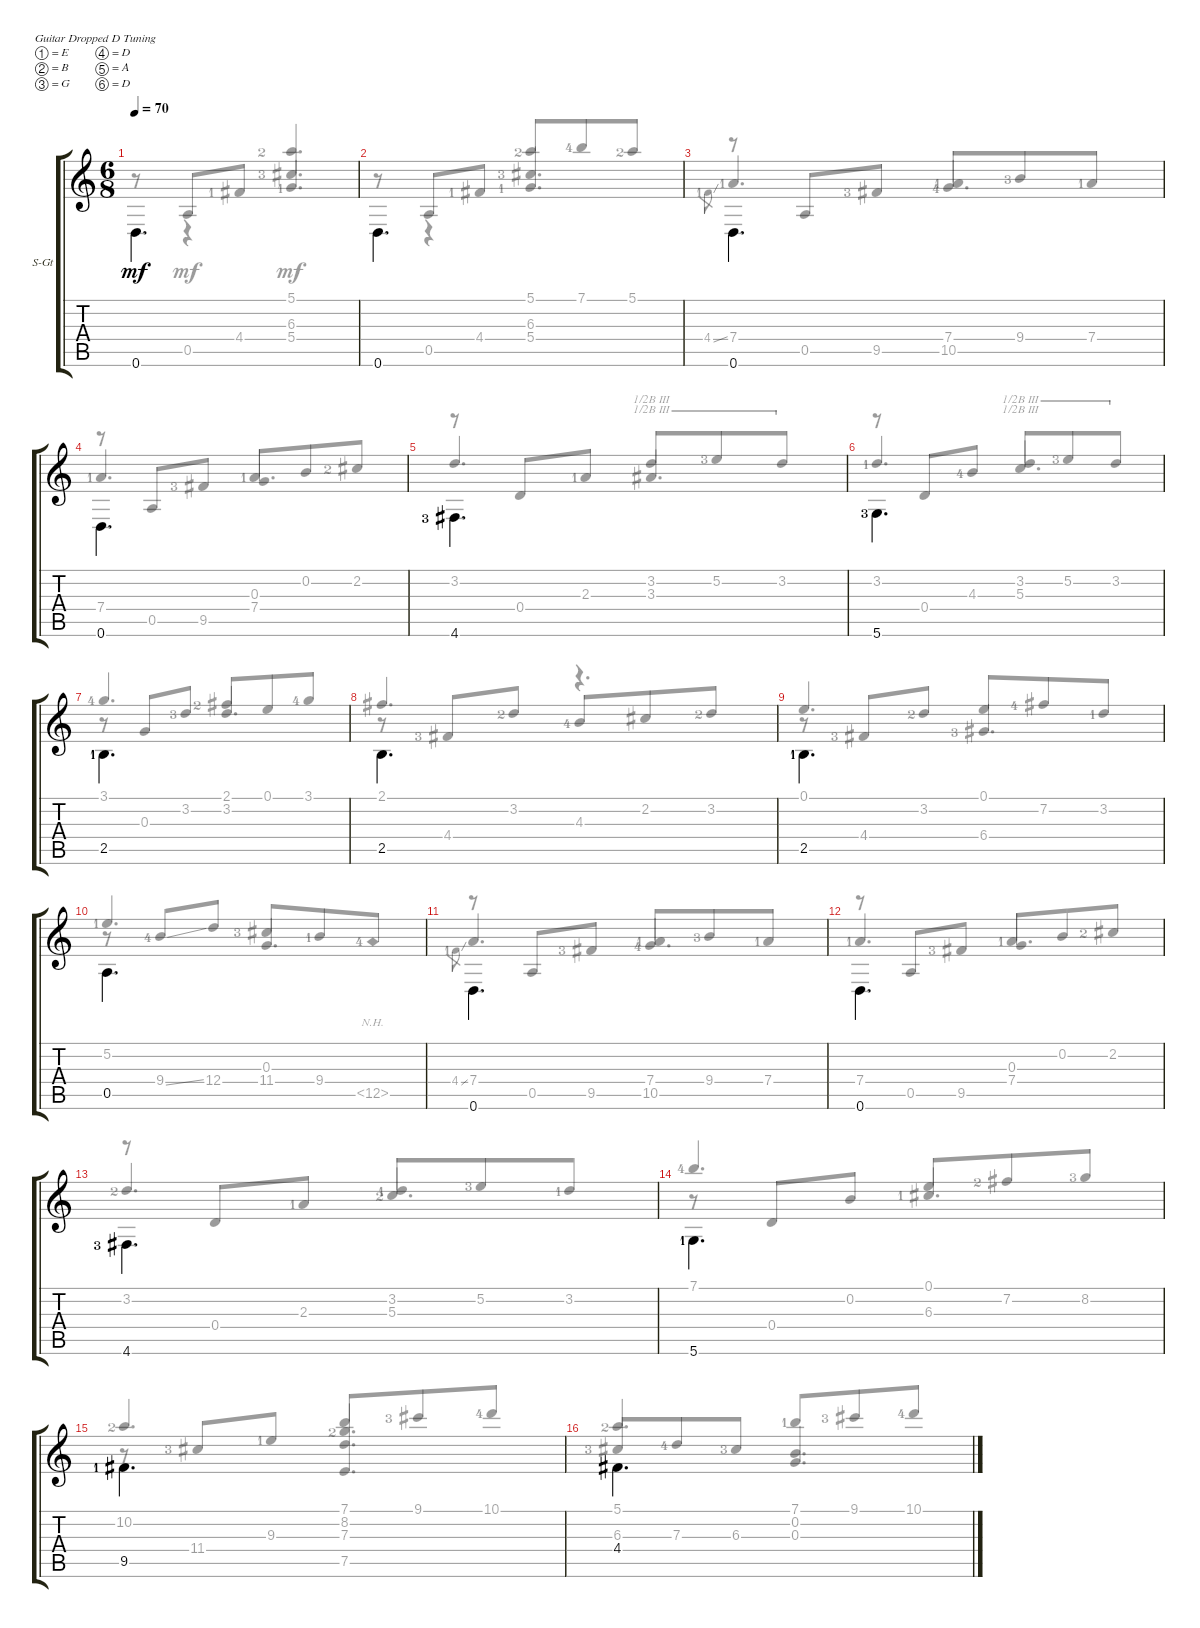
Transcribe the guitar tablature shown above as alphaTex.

\defaultSystemsLayout 4
\bracketExtendMode groupsimilarinstruments
\firstSystemTrackNameOrientation horizontal
\otherSystemsTrackNameOrientation horizontal
\track ("Steel Guitar" "S-Gt") {instrument acousticguitarsteel}
\staff {score tabs}
\tuning (E4 B3 G3 D3 A2 D2)
\voice
\ts (6 8)
\tempo 70
\clef g2
\ks c
0.6.4{d dy mf instrument acousticguitarsteel beam invert} |
0.6.4{d beam invert} |
0.6.4{d beam invert} |
0.6.4{d beam invert} |
4.6{lf 4}.4{d beam invert} |
5.6{lf 4}.4{d beam invert} |
2.5{lf 2}.4{d beam invert} |
2.5.4{d beam invert} |
2.5{lf 2}.4{d beam invert} |
0.5.4{d beam invert} |
0.6.4{d beam invert} |
0.6.4{d beam invert} |
4.6{lf 4}.4{d beam invert} |
5.6{lf 2}.4{d beam invert} |
9.5{lf 2}.4{d beam invert} |
4.4.4{d beam invert}
\voice
\clef g2
\ottava regular
\simile none
\ks c
r.8{dy mf beam invert} 0.5.8{beam invert} 4.4{lf 2}.8 5.4{lf 2}.4{d beam invert} |
r.8{beam invert} 0.5.8{beam invert} 4.4{lf 2}.8 (6.3{lf 4} 5.4{lf 2}).4{d beam invert} |
r.8 0.5.8{beam invert} 9.5{lf 4}.8 10.5{lf 5}.4{d beam invert} |
r.8 0.5.8{beam invert} 9.5{lf 4}.8 7.4{lf 2}.4{d beam invert} |
r.8 0.4.8{beam invert} 2.3{lf 2}.8 3.3.4{d barre (3 half) beam invert} |
r.8 0.4.8{beam invert} 4.3{lf 5}.8 5.3.4{d barre (3 half) beam invert} |
r.8 0.3.8{beam invert} 3.2{lf 4}.8 3.2.4{d beam invert} |
r.8 4.4{lf 4}.8{beam invert} 3.2{lf 3}.8 r.4{d beam invert} |
r.8 4.4{lf 4}.8{beam invert} 3.2{lf 3}.8 6.4{lf 4}.4{d beam invert} |
r.8 9.4{ss lf 5}.8{beam invert} 12.4.8 0.3.4{d beam invert} |
r.8 0.5.8{beam invert} 9.5{lf 4}.8 10.5{lf 5}.4{d beam invert} |
r.8 0.5.8{beam invert} 9.5{lf 4}.8 7.4{lf 2}.4{d beam invert} |
r.8 0.4.8{beam invert} 2.3{lf 2}.8 5.3{lf 3}.4{d beam invert} |
r.8 0.4.8{beam invert} 0.2.8 6.3{lf 2}.4{d beam invert} |
r.8 11.4{lf 4}.8{beam invert} 9.3{lf 2}.8 (7.3 8.2{lf 3} 7.5).4{d beam invert} |
6.3{lf 4}.8 7.3{lf 5}.8{beam invert} 6.3{lf 4}.8 (0.3 0.2).4{d beam invert}
\voice
\clef g2
\ottava regular
\simile none
\ks c
r.8{dy mf} r.4 (6.3{lf 4} 5.1{lf 3}).4{d beam invert} |
r.8 r.4 5.1{lf 3}.8{beam invert} 7.1{lf 5}.8 5.1{lf 3}.8 |
4.4{ss lf 2}.8{gr} 7.4{lf 2}.4{d beam invert} 7.4{lf 2}.8{beam invert} 9.4{lf 4}.8 7.4{lf 2}.8 |
7.4{lf 2}.4{d beam invert} 0.3.8{beam invert} 0.2.8 2.2{lf 3}.8 |
3.2.4{d beam invert} 3.2.8{barre (3 half) beam invert} 5.2{lf 4}.8{barre (3 half)} 3.2.8{barre (3 half)} |
3.2{lf 2}.4{d beam invert} 3.2.8{barre (3 half) beam invert} 5.2{lf 4}.8{barre (3 half)} 3.2.8{barre (3 half)} |
3.1{lf 5}.4{d beam invert} 2.1{lf 3}.8{beam invert} 0.1.8 3.1{lf 5}.8 |
2.1.4{d beam invert} 4.3{lf 5}.8{beam invert} 2.2.8 3.2{lf 3}.8 |
0.1.4{d beam invert} 0.1.8{beam invert} 7.2{lf 5}.8 3.2{lf 2}.8 |
5.2{lf 2}.4{d beam invert} 11.4{lf 4}.8{beam invert} 9.4{lf 2}.8 12.5{nh lf 5}.8{fermata (medium 0.46)} |
4.4{ss lf 2}.8{gr} 7.4.4{d beam invert} 7.4{lf 2}.8{beam invert} 9.4{lf 4}.8 7.4{lf 2}.8 |
7.4{lf 2}.4{d beam invert} 0.3.8{beam invert} 0.2.8 2.2{lf 3}.8 |
3.2{lf 3}.4{d beam invert} 3.2{lf 2}.8{beam invert} 5.2{lf 4}.8 3.2{lf 2}.8 |
7.1{lf 5}.4{d beam invert} 0.1.8{beam invert} 7.2{lf 3}.8 8.2{lf 4}.8 |
10.2{lf 3}.4{d beam invert} 7.1.8{beam invert} 9.1{lf 4}.8 10.1{lf 5}.8 |
5.1{lf 3}.4{d beam invert} 7.1{lf 2}.8{beam invert} 9.1{lf 4}.8 10.1{lf 5}.8
